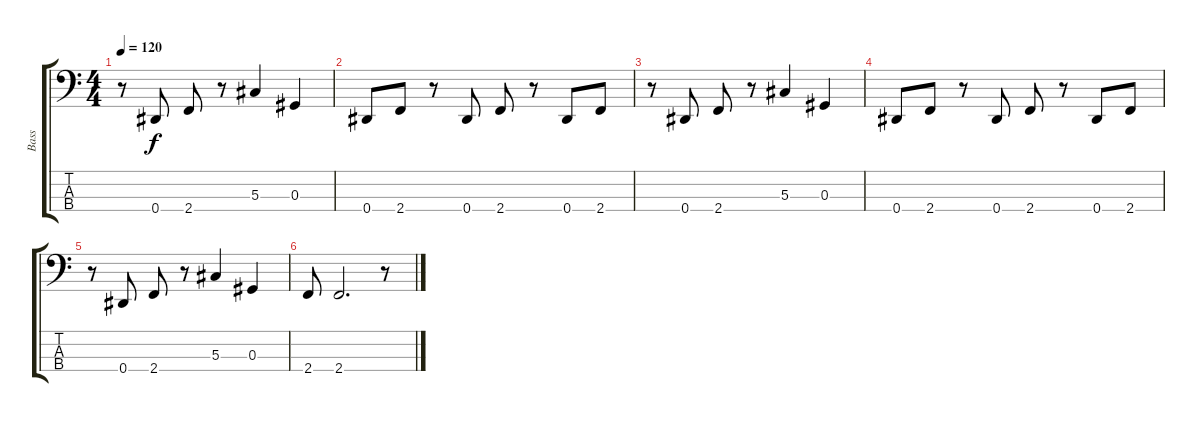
\track ("Bass" "Bass") {instrument electricbassfinger}
\staff {score tabs}
\tuning (Gb2 Db2 Ab1 Eb1) {hide}
\ts (4 4)
\tempo 120
\clef f4
\ks c
r.8{dy f} 0.4.8 2.4.8 r.8 5.3.4 0.3.4 |
0.4.8 2.4.8 r.8 0.4.8 2.4.8 r.8 0.4.8 2.4.8 |
r.8 0.4.8 2.4.8 r.8 5.3.4 0.3.4 |
0.4.8 2.4.8 r.8 0.4.8 2.4.8 r.8 0.4.8 2.4.8 |
r.8 0.4.8 2.4.8 r.8 5.3.4 0.3.4 |
2.4.8 2.4.2{d} r.8
